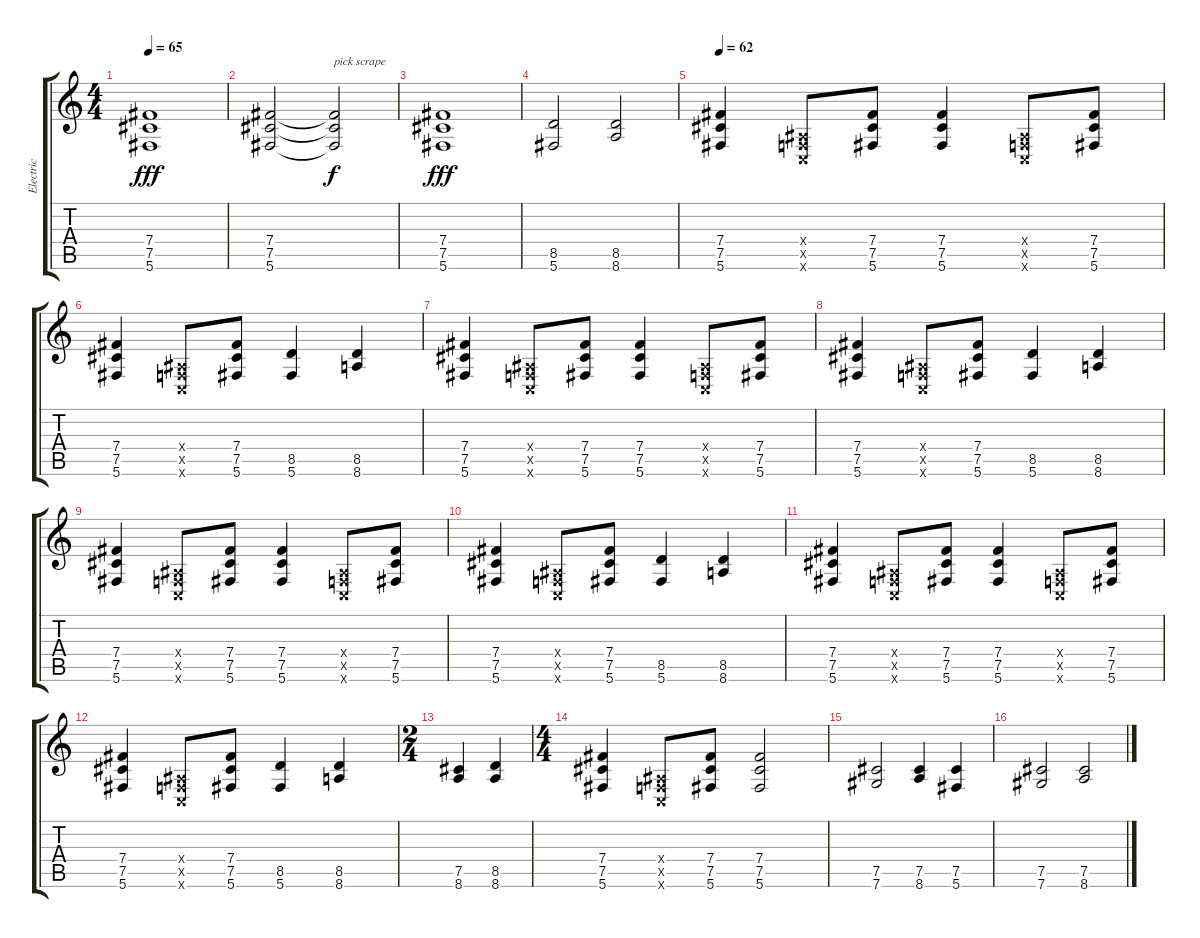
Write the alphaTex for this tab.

\track ("Electric" "Electric") {instrument distortionguitar}
\staff {score tabs}
\tuning (Db4 Ab3 E3 B2 Gb2 Db2) {hide}
\ts (4 4)
\tempo 65
\clef g2
\ks c
(7.4 7.5 5.6).1{dy fff} |
(7.4 7.5 5.6).2 (7.4{t} 7.5{t} 5.6{t}).2{txt "pick scrape" dy f} |
(7.4 7.5 5.6).1{dy fff} |
(8.5 5.6).2 (8.5 8.6).2 |
\tempo 62
(7.4 7.5 5.6).4 (-1.4{x} -1.5{x} -1.6{x}).8 (7.4 7.5 5.6).8 (7.4 7.5 5.6).4 (-1.4{x} -1.5{x} -1.6{x}).8 (7.4 7.5 5.6).8 |
(7.4 7.5 5.6).4 (-1.4{x} -1.5{x} -1.6{x}).8 (7.4 7.5 5.6).8 (8.5 5.6).4 (8.5 8.6).4 |
(7.4 7.5 5.6).4 (-1.4{x} -1.5{x} -1.6{x}).8 (7.4 7.5 5.6).8 (7.4 7.5 5.6).4 (-1.4{x} -1.5{x} -1.6{x}).8 (7.4 7.5 5.6).8 |
(7.4 7.5 5.6).4 (-1.4{x} -1.5{x} -1.6{x}).8 (7.4 7.5 5.6).8 (8.5 5.6).4 (8.5 8.6).4 |
(7.4 7.5 5.6).4 (-1.4{x} -1.5{x} -1.6{x}).8 (7.4 7.5 5.6).8 (7.4 7.5 5.6).4 (-1.4{x} -1.5{x} -1.6{x}).8 (7.4 7.5 5.6).8 |
(7.4 7.5 5.6).4 (-1.4{x} -1.5{x} -1.6{x}).8 (7.4 7.5 5.6).8 (8.5 5.6).4 (8.5 8.6).4 |
(7.4 7.5 5.6).4 (-1.4{x} -1.5{x} -1.6{x}).8 (7.4 7.5 5.6).8 (7.4 7.5 5.6).4 (-1.4{x} -1.5{x} -1.6{x}).8 (7.4 7.5 5.6).8 |
(7.4 7.5 5.6).4 (-1.4{x} -1.5{x} -1.6{x}).8 (7.4 7.5 5.6).8 (8.5 5.6).4 (8.5 8.6).4 |
\ts (2 4)
(7.5 8.6).4 (8.5 8.6).4 |
\ts (4 4)
(7.4 7.5 5.6).4 (-1.4{x} -1.5{x} -1.6{x}).8 (7.4 7.5 5.6).8 (7.4 7.5 5.6).2 |
(7.5 7.6).2 (7.5 8.6).4 (7.5 5.6).4 |
(7.5 7.6).2 (7.5 8.6).2
